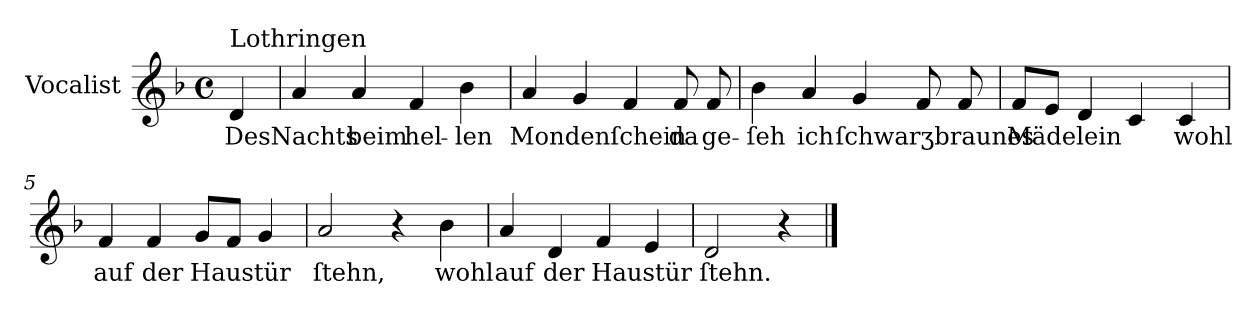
**kern	**text
*part1	*part1
*staff1	*staff1
*I"Vocalist	*
*k[b-]	*
*d:	*
*M4/4	*
*met(c)	*
=	=
!LO:TX:a:t=Lothringen	!
4d	Des
=1	=1
4a	Nachts
4a	beim
4f	hel-
4b-	-len
=2	=2
4a	Mondenſchein
4g	.
4f	.
8f	da
8f	ge-
=3	=3
4b-	-ſeh
4a	ich
4g	ſchwarʒbraunes
8f	.
8f	.
=4	=4
8fL	Mädelein
8eJ	.
4d	.
4c	.
4c	wohl
=5	=5
4f	auf
4f	der
8gL	Haustür
8fJ	.
4g	.
=6	=6
2a	ſtehn,
4r	.
4b-	wohl
=7	=7
4a	auf
4d	der
4f	Haustür
4e	.
=8	=8
2d	ſtehn.
4r	.
==	==
*-	*-
